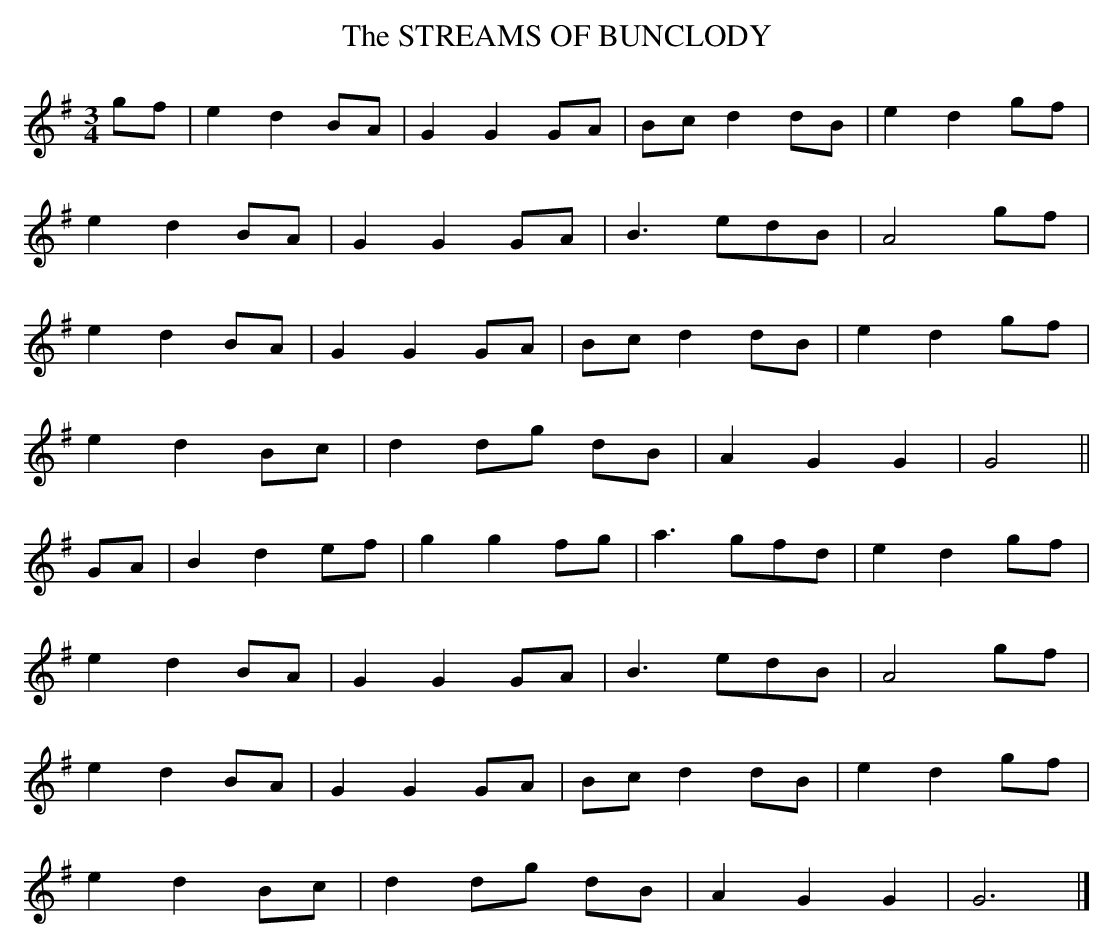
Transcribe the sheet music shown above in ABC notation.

X:1
T:STREAMS OF BUNCLODY, The
Y:"moderate"
M:3/4
L:1/8
K:G
gf|e2 d2 BA|G2 G2 GA|Bc d2 dB|e2 d2 gf|
e2 d2 BA|G2 G2 GA|B3 edB|A4 gf|
e2 d2 BA|G2 G2 GA|Bc d2 dB|e2 d2 gf|
e2 d2 Bc|d2 dg dB|A2 G2 G2|G4||
GA|B2 d2 ef|g2 g2 fg|a3 gfd|e2 d2 gf|
e2 d2 BA|G2 G2 GA|B3 edB|A4 gf|
e2 d2 BA|G2 G2 GA|Bc d2 dB|e2 d2 gf|
e2 d2 Bc|d2 dg dB|A2 G2 G2|G6|]
